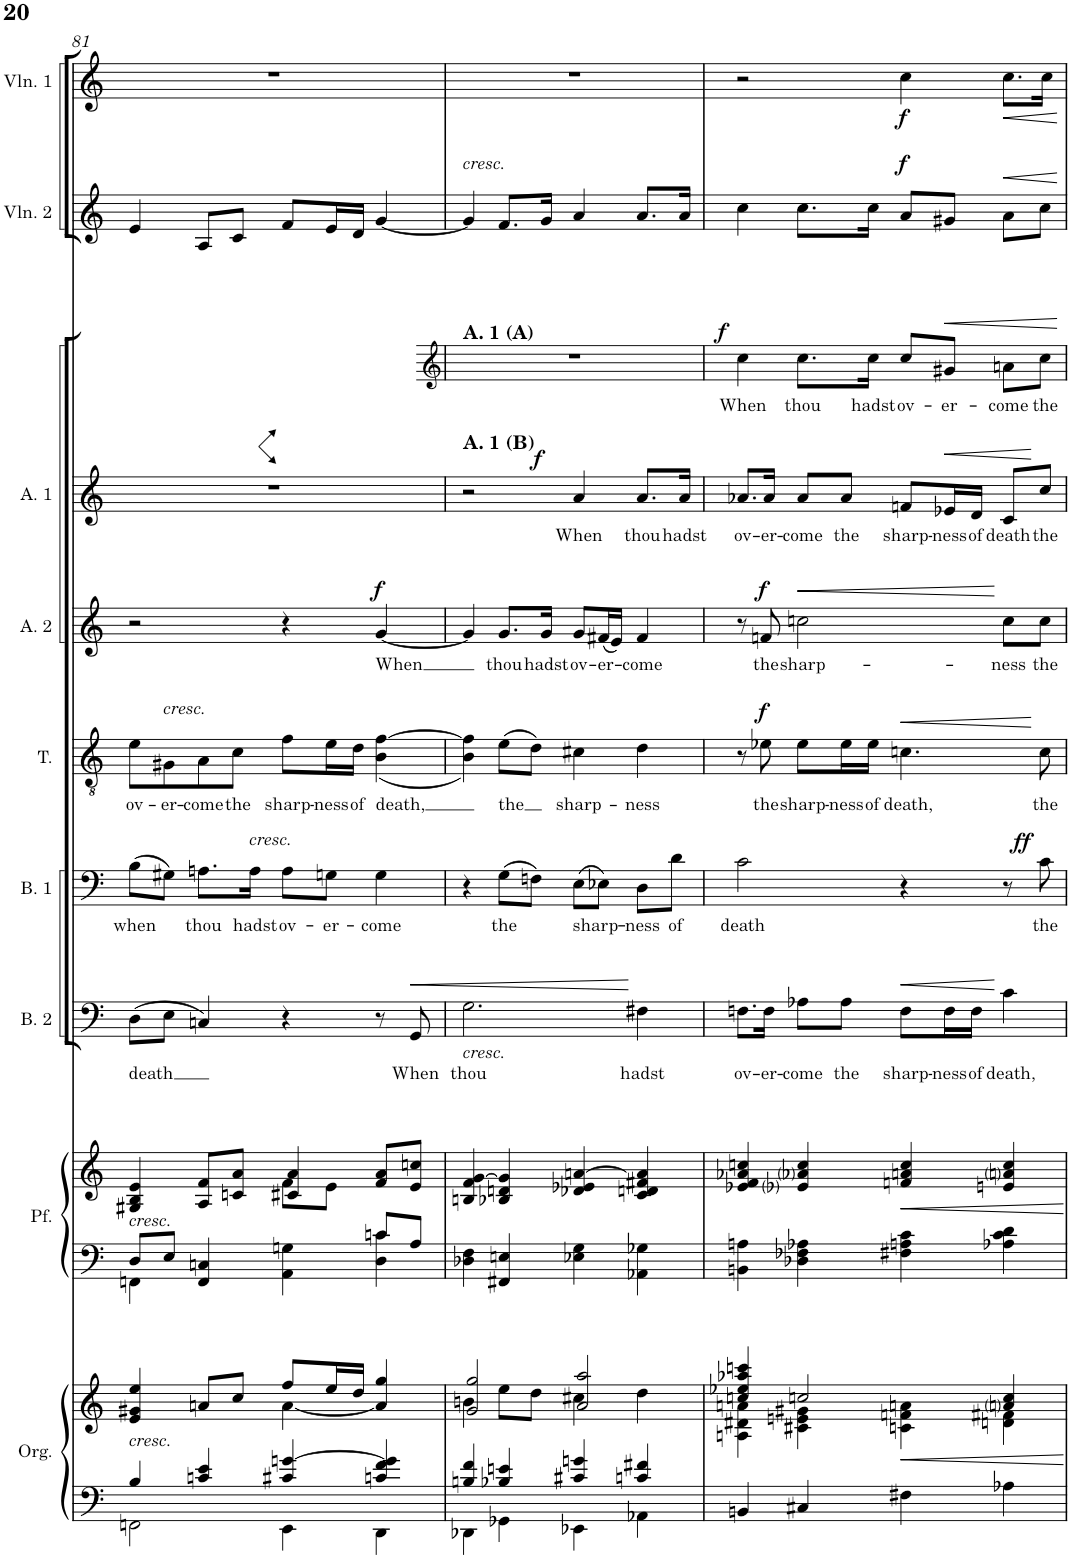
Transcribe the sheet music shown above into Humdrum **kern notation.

**kern	**kern	**kern	**kern	**kern	**text	**dynam	**kern	**text	**dynam	**kern	**text	**dynam	**kern	**text	**dynam	**kern	**text	**dynam	**kern	**text	**dynam	**kern	**dynam	**kern	**dynam
*part10	*part10	*part9	*part9	*part8	*part8	*part8	*part7	*part7	*part7	*part6	*part6	*part6	*part5	*part5	*part5	*part4	*part4	*part4	*part3	*part3	*part3	*part2	*part2	*part1	*part1
*staff12	*staff11	*staff10	*staff9	*staff8	*staff8	*staff8	*staff7	*staff7	*staff7	*staff6	*staff6	*staff6	*staff5	*staff5	*staff5	*staff4	*staff4	*staff4	*staff3	*staff3	*staff3	*staff2	*staff2	*staff1	*staff1
*I"Organ	*	*I"Piano	*	*I"Bass 2	*	*	*I"Bass 1	*	*	*I"Tenor	*	*	*I"Alto 2	*	*	*I"Alto 1	*	*	*I"null	*	*	*I"Violin 2	*	*I"Violin 1	*
*I'Org.	*	*	*	*I'B. 2	*	*	*I'B. 1	*	*	*I'T.	*	*	*I'A. 2	*	*	*I'A. 1	*	*	*	*	*	*I'Vln. 2	*	*I'Vln. 1	*
!!LO:PB:g=z
*clefF4	*clefG2	*clefF4	*clefG2	*clefF4	*	*	*clefF4	*	*	*clefGv2	*	*	*clefG2	*	*	*clefG2	*	*	*clefG2	*	*	*clefG2	*	*clefG2	*
*k[]	*k[]	*k[]	*k[]	*k[]	*	*	*k[]	*	*	*k[]	*	*	*k[]	*	*	*k[]	*	*	*k[]	*	*	*k[]	*	*k[]	*
*M4/4	*M4/4	*M4/4	*M4/4	*M4/4	*	*	*M4/4	*	*	*M4/4	*	*	*M4/4	*	*	*M4/4	*	*	*M4/4	*	*	*M4/4	*	*M4/4	*
=81	=81	=81	=81	=81	=81	=81	=81	=81	=81	=81	=81	=81	=81	=81	=81	=81	=81	=81	=81	=81	=81	=81	=81	=81	=81
*^	*^	*^	*^	*	*	*	*	*	*	*	*	*	*	*	*	*	*	*	*	*	*	*	*	*	*
!	!	!	!	!	!	!LO:TX:b:i:t=cresc.	!	!	!	!	!	!	!	!	!	!	!	!	!	!	!	!	!	!	!	!	!	!	!
!	!	!LO:TX:b:i:t=cresc.	!	!	!	!	!	!	!	!	!	!	!	!	!	!	!	!	!	!	!	!	!	!	!	!	!	!	!
!	!	!	!	!	!	!	!	!	!LO:LY:b	!	!	!LO:LY:b	!	!	!LO:LY:b	!	!	!	!	!	!	!	!	!	!	!	!	!	!
4B/	2FFn\	4e/ 4g#X/ 4ee/	2ryy	8D/L	4FFn\	4G#X/ 4B/ 4e/	2ryy	(8D\L	death	.	(8B\L	when	.	8e\L	ov-	.	2r	.	.	1r	.	.	1r	.	.	4e/	.	1r	.
!	!	!	!	!	!	!	!	!	!	!	!	!	!	!LO:TX:a:i:t=cresc.	!	!	!	!	!	!	!	!	!	!	!	!	!	!	!
!	!	!	!	!	!	!	!	!	!	!	!	!	!	!	!LO:LY:b	!	!	!	!	!	!	!	!	!	!	!	!	!	!
.	.	.	.	8E/J	.	.	.	8E\J	.	.	8G#X\J)	.	.	8G#X\	-er-	.	.	.	.	.	.	.	.	.	.	.	.	.	.
!	!	!	!	!	!	!	!	!	!	!	!	!LO:LY:b	!	!	!LO:LY:b	!	!	!	!	!	!	!	!	!	!	!	!	!	!
4cn/ 4e/	.	8an/L	.	4FF/ 4Cn/	2ryy	8A/ 8f/L	.	4Cn/)	.	.	8.An\L	thou	.	8A\	-come	.	.	.	.	.	.	.	.	.	.	8A/L	.	.	.
!	!	!	!	!	!	!	!	!	!	!	!	!	!	!	!LO:LY:b	!	!	!	!	!	!	!	!	!	!	!	!	!	!
.	.	8cc/J	.	.	.	8cn/ 8a/J	.	.	.	.	.	.	.	8c\J	the	.	.	.	.	.	.	.	.	.	.	8c/J	.	.	.
!	!	!	!	!	!	!	!	!	!	!	!LO:TX:a:i:t=cresc.	!	!	!	!	!	!	!	!	!	!	!	!	!	!	!	!	!	!
!	!	!	!	!	!	!	!	!	!	!	!	!LO:LY:b	!	!	!	!	!	!	!	!	!	!	!	!	!	!	!	!	!
.	.	.	.	.	.	.	.	.	.	.	16A\Jk	hadst	.	.	.	.	.	.	.	.	.	.	.	.	.	.	.	.	.
!	!	!	!	!	!	!	!	!	!	!	!	!LO:LY:b	!	!	!LO:LY:b	!	!	!	!	!	!	!	!	!	!	!	!	!	!
4c#X/ [4gn/	4EE\	8ff/L	[4a\	4AA\ 4Gn\	.	4c#X/ 4a/	8f\L	4r	.	.	8A\L	ov-	.	8f\L	sharp-	.	4r	.	.	.	.	.	.	.	.	8f/L	.	.	.
!	!	!	!	!	!	!	!	!	!	!	!	!LO:LY:b	!	!	!LO:LY:b	!	!	!	!	!	!	!	!	!	!	!	!	!	!
.	.	16ee/L	.	.	.	.	8e\J	.	.	.	8Gn\J	-er-	.	16e\L	-ness	.	.	.	.	.	.	.	.	.	.	16e/L	.	.	.
!	!	!	!	!	!	!	!	!	!	!	!	!	!	!	!LO:LY:b	!	!	!	!	!	!	!	!	!	!	!	!	!	!
.	.	16dd/JJ	.	.	.	.	.	.	.	.	.	.	.	16d\JJ	of	.	.	.	.	.	.	.	.	.	.	16d/JJ	.	.	.
!	!	!	!	!	!	!	!	!	!	!	!	!LO:LY:b	!	!	!LO:LY:b	!	!	!LO:LY:b	!LO:DY:a	!	!	!	!	!	!	!	!	!	!
4cn/ 4f/ 4g/]	4DD\	4a/] 4gg/	4ryy	8cn/L	4D\ 4c\	8f/ 8a/L	4ryy	8r	.	.	4G\	-come	.	(<4B\ [4f\	death,	.	[4g/	When	f	.	.	.	.	.	.	[4g/	.	.	.
!	!	!	!	!	!	!	!	!	!LO:LY:b	!LO:HP:b	!	!	!	!	!	!	!	!	!	!	!	!	!	!	!	!	!	!	!
.	.	.	.	8A/J	.	8e/ 8ccn/J	.	8GG/	When	<	.	.	.	.	.	.	.	.	.	.	.	.	.	.	.	.	.	.	.
*	*	*	*	*v	*v	*	*	*	*	*	*	*	*	*	*	*	*	*	*	*	*	*	*	*	*	*	*	*	*
*	*	*	*	*	*v	*v	*	*	*	*	*	*	*	*	*	*	*	*	*	*	*	*	*	*	*	*	*	*
=82	=82	=82	=82	=82	=82	=82	=82	=82	=82	=82	=82	=82	=82	=82	=82	=82	=82	=82	=82	=82	=82	=82	=82	=82	=82	=82	=82
*	*	*	*	*	*	*	*	*	*	*	*	*	*	*	*	*	*	*	*	*	*clefG2	*	*	*	*	*	*
!	!	!	!	!	!	!	!	!	!	!	!	!	!	!	!	!	!	!	!	!	!	!	!	!LO:TX:a:i:t=cresc.	!	!	!
!	!	!	!	!	!	!	!	!	!	!	!	!	!	!	!	!	!	!	!	!	!LO:TX:a:B:t=A. 1 (A)	!	!	!	!	!	!
!	!	!	!	!	!	!	!	!	!	!	!	!	!	!	!	!	!	!LO:TX:a:B:t=A. 1 (B)	!	!	!	!	!	!	!	!	!
!	!	!	!	!	!	!LO:TX:b:i:t=cresc.	!	!	!	!	!	!	!	!	!	!	!	!	!	!	!	!	!	!	!	!	!
!	!	!	!	!	!	!	!LO:LY:b	!	!	!	!	!	!	!	!	!	!	!	!	!	!	!	!	!	!	!	!
4Bn/ 4f/	4DD-X\	2g/ 2gg/	4bn\	4D-X\ 4F\	4Bn/ 4f/ [4g/	2.G\	thou	.	4r	.	.	4B\ 4f\])	.	.	4g/]	.	.	2r	.	.	1r	.	.	4g/]	.	1r	.
!	!	!	!	!	!	!	!	!	!	!LO:LY:b	!	!	!LO:LY:b	!	!	!LO:LY:b	!	!	!	!	!	!	!	!	!	!	!
4B-X/ 4en/	4GG-X\	.	8ee\L	4FF#X/ 4En/	4B-X/ 4dn/ 4g/]	.	.	.	(8G\L	the	.	(8e\L	the	.	8.g/L	thou	.	.	.	.	.	.	.	8.f/L	.	.	.
.	.	.	8dd\J	.	.	.	.	.	8Fn\J)	.	.	8d\J)	.	.	.	.	.	.	.	.	.	.	.	.	.	.	.
!	!	!	!	!	!	!	!	!	!	!	!	!	!	!	!	!LO:LY:b	!	!	!	!	!	!	!	!	!	!	!
.	.	.	.	.	.	.	.	.	.	.	.	.	.	.	16g/Jk	hadst	.	.	.	.	.	.	.	16g/Jk	.	.	.
!	!	!	!	!	!	!	!	!	!	!LO:LY:b	!	!	!LO:LY:b	!	!	!LO:LY:b	!	!	!LO:LY:b	!LO:DY:a	!	!	!	!	!	!	!
4c#X/ 4gn/	4EE-X\	2a/ 2aa/	4cc#X\	4E-X\ 4G\	4d-X/ 4e-X/ [4an/	.	.	.	(8E\L	sharp-	.	4c#X\	sharp-	.	8g/L	ov-	.	4a/	When	f	.	.	.	4a/	.	.	.
!	!	!	!	!	!	!	!	!	!	!	!	!	!	!	!	!LO:LY:b	!	!	!	!	!	!	!	!	!	!	!
.	.	.	.	.	.	.	.	.	8E-X\J)	.	.	.	.	.	(16f#X/L	-er-	.	.	.	.	.	.	.	.	.	.	.
.	.	.	.	.	.	.	.	.	.	.	.	.	.	.	16e/JJ)	.	.	.	.	.	.	.	.	.	.	.	.
!	!	!	!	!	!	!	!LO:LY:b	!	!	!LO:LY:b	!	!	!LO:LY:b	!	!	!LO:LY:b	!	!	!LO:LY:b	!	!	!	!	!	!	!	!
4cn/ 4f#X/	4AA-X\	.	4dd\	4AA-X\ 4G-X\	4c/ 4dn/ 4f#X/ 4a/]	4F#X\	hadst	[	8D\L	-ness	.	4d\	-ness	.	4f#/	-come	.	8.a/L	thou	.	.	.	.	8.a/L	.	.	.
!	!	!	!	!	!	!	!	!	!	!LO:LY:b	!	!	!	!	!	!	!	!	!	!	!	!	!	!	!	!	!
.	.	.	.	.	.	.	.	.	8d\J	of	.	.	.	.	.	.	.	.	.	.	.	.	.	.	.	.	.
!	!	!	!	!	!	!	!	!	!	!	!	!	!	!	!	!	!	!	!LO:LY:b	!	!	!	!	!	!	!	!
.	.	.	.	.	.	.	.	.	.	.	.	.	.	.	.	.	.	16a/Jk	hadst	.	.	.	.	16a/Jk	.	.	.
*v	*v	*	*	*	*	*	*	*	*	*	*	*	*	*	*	*	*	*	*	*	*	*	*	*	*	*	*
=83	=83	=83	=83	=83	=83	=83	=83	=83	=83	=83	=83	=83	=83	=83	=83	=83	=83	=83	=83	=83	=83	=83	=83	=83	=83	=83
!	!	!	!	!	!	!LO:LY:b	!	!	!LO:LY:b	!	!	!	!	!	!	!	!	!LO:LY:b	!	!	!LO:LY:b	!LO:DY:a	!	!	!	!
4BBn/	4ccn/ 4ee-X/ 4aa-X/ 4cccn/	4An\ 4d#X\ 4an\	4BBn\ 4An\	4e-X/ 4f/ 4a-X/ 4ccn/	8.Fn\L	ov-	.	2c\	death	.	8r	.	.	8r	.	.	8.a-X/L	ov-	.	4cc\	When	f	4cc\	.	2r	.
!	!	!	!	!	!	!	!	!	!	!	!	!LO:LY:b	!LO:DY:a	!	!LO:LY:b	!LO:DY:a	!	!	!	!	!	!	!	!	!	!
.	.	.	.	.	.	.	.	.	.	.	8e-X\	the	f	8fn/	the	f	.	.	.	.	.	.	.	.	.	.
!	!	!	!	!	!	!LO:LY:b	!	!	!	!	!	!	!	!	!	!	!	!LO:LY:b	!	!	!	!	!	!	!	!
.	.	.	.	.	16F\Jk	-er-	.	.	.	.	.	.	.	.	.	.	16a-/Jk	-er-	.	.	.	.	.	.	.	.
!	!	!	!	!	!	!LO:LY:b	!	!	!	!	!	!LO:LY:b	!	!	!LO:LY:b	!LO:HP:b	!	!LO:LY:b	!	!	!LO:LY:b	!	!	!	!	!
4C#X/	2ccn/	4c#X\ 4en\ 4g#X\	4D-X\ 4F-X\ 4A-X\	4e-i/ 4a-i/ 4cc/	8A-X\L	-come	.	.	.	.	8e-\L	sharp-	.	2ccn\	sharp-	<	8a-/L	-come	.	8.cc\L	thou	.	8.cc\L	.	.	.
!	!	!	!	!	!	!LO:LY:b	!	!	!	!	!	!LO:LY:b	!	!	!	!	!	!LO:LY:b	!	!	!	!	!	!	!	!
.	.	.	.	.	8A-\J	the	.	.	.	.	16e-\L	-ness	.	.	.	.	8a-/J	the	.	.	.	.	.	.	.	.
!	!	!	!	!	!	!	!	!	!	!	!	!LO:LY:b	!	!	!	!	!	!	!	!	!LO:LY:b	!	!	!	!	!
.	.	.	.	.	.	.	.	.	.	.	16e-\JJ	of	.	.	.	.	.	.	.	16cc\Jk	hadst	.	16cc\Jk	.	.	.
!	!	!	!	!	!	!LO:LY:b	!LO:HP:b	!	!	!	!	!LO:LY:b	!LO:HP:b	!	!	!	!	!LO:LY:b	!	!	!LO:LY:b	!	!	!LO:DY:a	!	!LO:DY:b
4F#X\	.	4cn\ 4fn\ 4an\	4F#X\ 4An\ 4c\	4fn/ 4an/ 4cc/	8F\L	sharp-	<	4r	.	.	4.cn\	death,	<	.	.	.	8fn/L	sharp-	.	8cc/L	ov-	.	8a/L	f	4cc\	f
!	!	!	!	!	!	!LO:LY:b	!	!	!	!	!	!	!	!	!	!	!	!LO:LY:b	!LO:HP:b	!	!LO:LY:b	!LO:HP:b	!	!	!	!
.	.	.	.	.	16F\L	-ness	.	.	.	.	.	.	.	.	.	.	16e-X/L	-ness	<	8g#X/J	-er-	<	8g#X/J	.	.	.
!	!	!	!	!	!	!LO:LY:b	!	!	!	!	!	!	!	!	!	!	!	!LO:LY:b	!	!	!	!	!	!	!	!
.	.	.	.	.	16F\JJ	of	.	.	.	.	.	.	.	.	.	.	16d/JJ	of	.	.	.	.	.	.	.	.
!	!	!	!	!	!	!LO:LY:b	!	!	!	!	!	!	!	!	!LO:LY:b	!	!	!LO:LY:b	!	!	!LO:LY:b	!	!	!LO:HP:b	!	!LO:HP:b
4A-X\	4ani/ 4cc/	4dn\ 4f#X\	4A-X\ 4c\ 4d\	4en/ 4ani/ 4cc/	4c\	death,	[	8r	.	.	.	.	.	8cc\L	-ness	[	8c/L	death	.	8an\L	-come	.	8a\L	<	8.cc\L	<
!	!	!	!	!	!	!	!	!	!LO:LY:b	!LO:DY:a	!	!LO:LY:b	!	!	!LO:LY:b	!	!	!LO:LY:b	!	!	!LO:LY:b	!	!	!	!	!
.	.	.	.	.	.	.	.	8c\	the	ff	8c\	the	[	8cc\J	the	.	8cc/J	the	[	8cc\J	the	.	8cc\J	.	.	.
.	.	.	.	.	.	.	.	.	.	.	.	.	.	.	.	.	.	.	.	.	.	.	.	.	16cc\Jk	.
*	*v	*v	*	*	*	*	*	*	*	*	*	*	*	*	*	*	*	*	*	*	*	*	*	*	*	*
.	.	.	.	.	.	.	.	.	.	.	.	.	.	.	.	.	.	.	.	.	[	.	[	.	[
=	=	=	=	=	=	=	=	=	=	=	=	=	=	=	=	=	=	=	=	=	=	=	=	=	=
*-	*-	*-	*-	*-	*-	*-	*-	*-	*-	*-	*-	*-	*-	*-	*-	*-	*-	*-	*-	*-	*-	*-	*-	*-	*-
